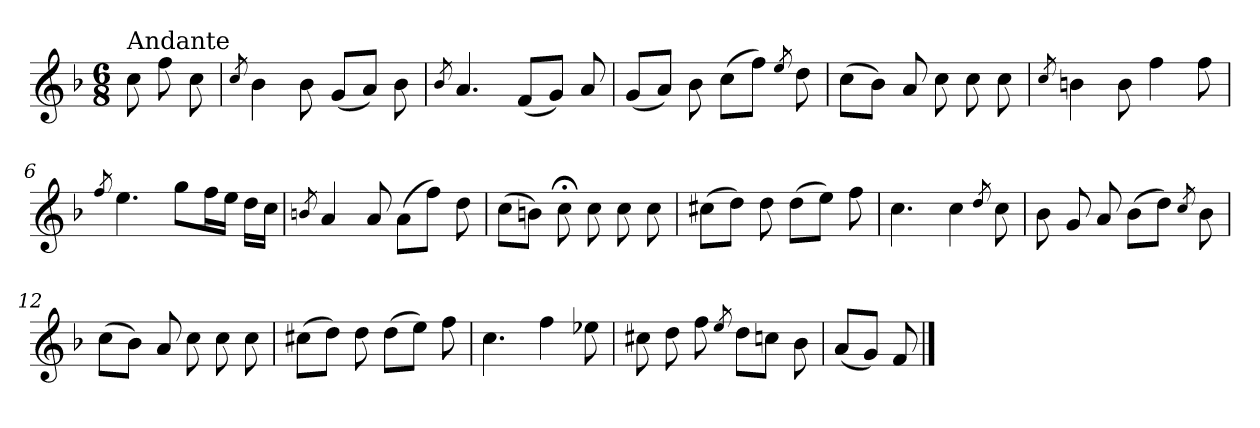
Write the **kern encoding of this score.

**kern
*part1
*staff1
*clefG2
*k[b-]
*F:
*M6/8
=
!LO:TX:a:t=Andante
8cc\
8ff\
8cc\
=1
8qcc/
4b-\
8b-\
(<8g/L
8a/J)
8b-\
=2
8qb-/
4.a/
(<8f/L
8g/J)
8a/
=3
(<8g/L
8a/J)
8b-\
(>8cc\L
8ff\J)
8qee/
8dd\
=4
(>8cc\L
8b-\J)
8a/
8cc\
8cc\
8cc\
=5
8qcc/
4bn\
8b\
4ff\
8ff\
!!LO:LB:g=z
=6
8qff/
4.ee\
8gg\L
16ff\L
16ee\JJ
16dd\LL
16cc\JJ
=7
8qbn/
4a/
8a/
(>8a\L
8ff\J)
8dd\
=8
(>8cc\L
8bn\J)
8cc;<\
8cc\
8cc\
8cc\
=9
(>8cc#X\L
8dd\J)
8dd\
(>8dd\L
8ee\J)
8ff\
=10
4.cc\
4cc\
8qdd/
8cc\
=11
8b-\
8g/
8a/
(>8b-\L
8dd\J)
8qcc/
8b-\
!!LO:LB:g=z
=12
(>8cc\L
8b-\J)
8a/
8cc\
8cc\
8cc\
=13
(>8cc#X\L
8dd\J)
8dd\
(>8dd\L
8ee\J)
8ff\
=14
4.cc\
4ff\
8ee-X\
=15
8cc#X\
8dd\
8ff\
8qee/
8dd\L
8ccn\J
8b-\
=16
(<8a/L
8g/J)
8f/
==
*-
